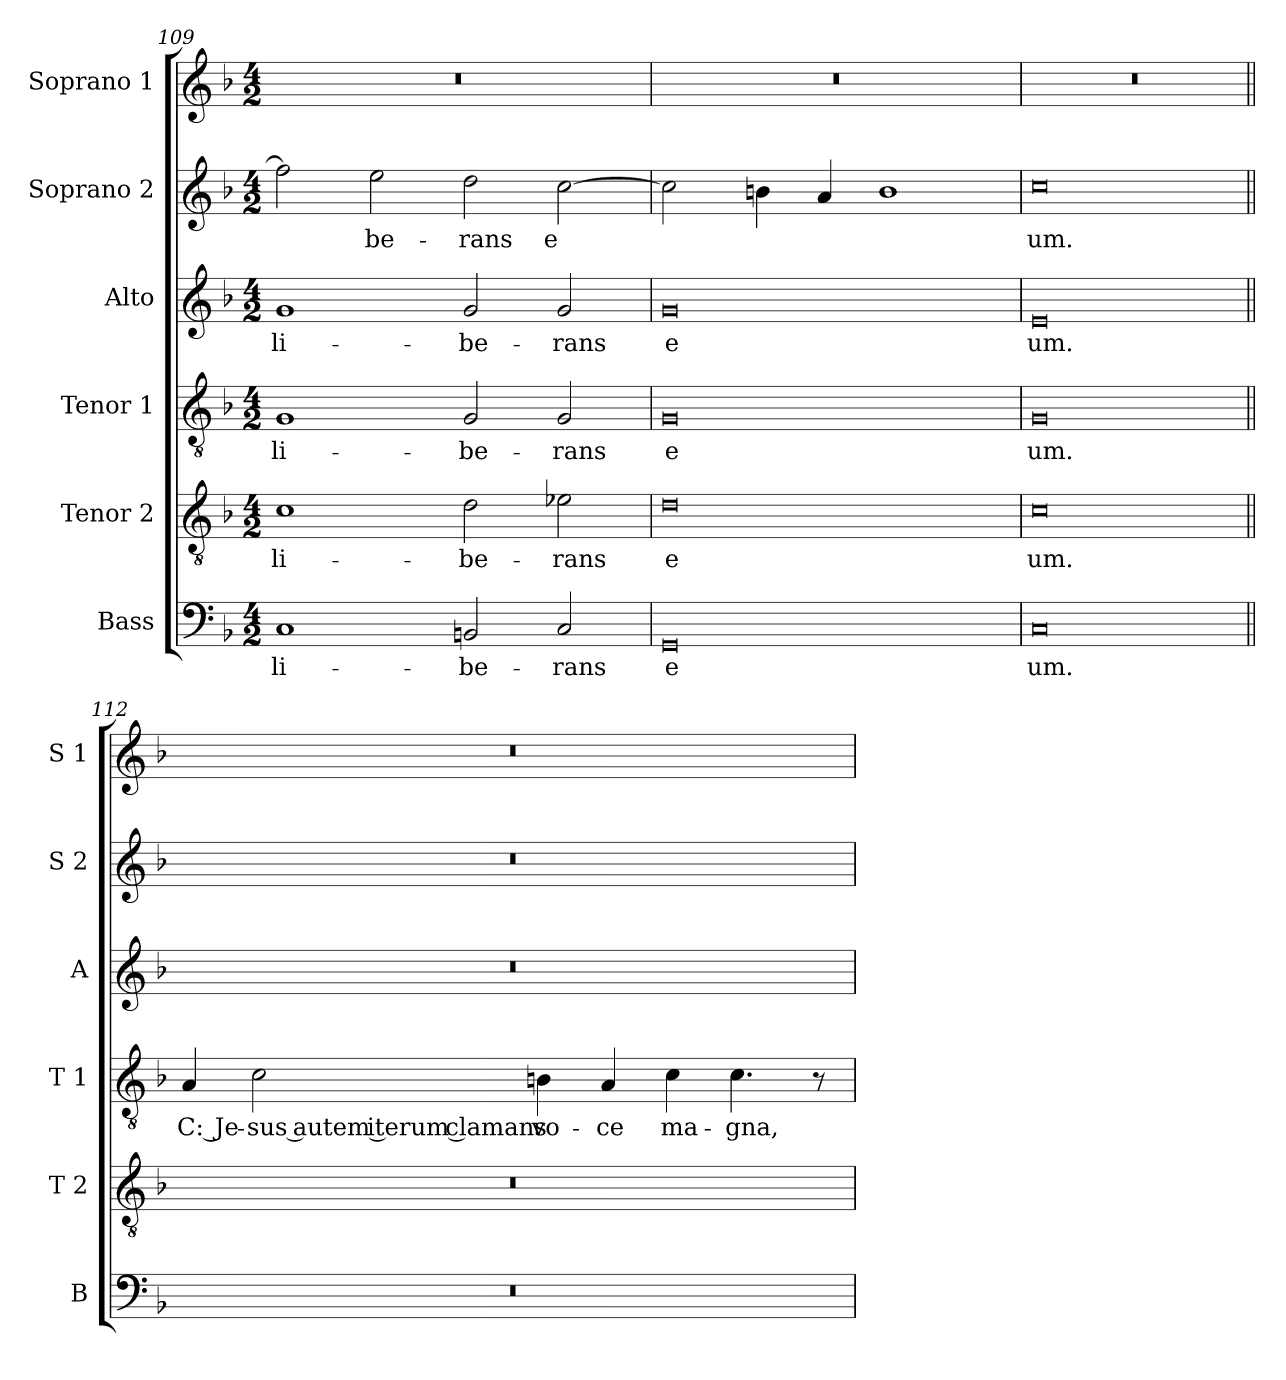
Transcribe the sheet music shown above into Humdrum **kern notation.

**kern	**text	**kern	**text	**kern	**text	**kern	**text	**kern	**text	**kern
*part6	*part6	*part5	*part5	*part4	*part4	*part3	*part3	*part2	*part2	*part1
*staff6	*staff6	*staff5	*staff5	*staff4	*staff4	*staff3	*staff3	*staff2	*staff2	*staff1
*I"Bass	*	*I"Tenor 2	*	*I"Tenor 1	*	*I"Alto	*	*I"Soprano 2	*	*I"Soprano 1
*I'B	*	*I'T 2	*	*I'T 1	*	*I'A	*	*I'S 2	*	*I'S 1
*clefF4	*	*clefGv2	*	*clefGv2	*	*clefG2	*	*clefG2	*	*clefG2
*k[b-]	*	*k[b-]	*	*k[b-]	*	*k[b-]	*	*k[b-]	*	*k[b-]
*F:	*	*F:	*	*F:	*	*F:	*	*F:	*	*F:
*M4/2	*	*M4/2	*	*M4/2	*	*M4/2	*	*M4/2	*	*M4/2
=109	=109	=109	=109	=109	=109	=109	=109	=109	=109	=109
!	!LO:LY:b	!	!	!	!	!	!	!	!	!
!	!	!	!LO:LY:b	!	!	!	!	!	!	!
!	!	!	!	!	!LO:LY:b	!	!	!	!	!
!	!	!	!	!	!	!	!LO:LY:b	!	!	!
1C	li-	1c	li-	1G	li-	1g	li-	2ff\]	.	0r
!	!	!	!	!	!	!	!	!	!LO:LY:b	!
.	.	.	.	.	.	.	.	2ee\	-be-	.
!	!LO:LY:b	!	!	!	!	!	!	!	!	!
!	!	!	!LO:LY:b	!	!	!	!	!	!	!
!	!	!	!	!	!LO:LY:b	!	!	!	!	!
!	!	!	!	!	!	!	!LO:LY:b	!	!	!
!	!	!	!	!	!	!	!	!	!LO:LY:b	!
2BBn/	-be-	2d\	-be-	2G/	-be-	2g/	-be-	2dd\	-rans	.
!	!LO:LY:b	!	!	!	!	!	!	!	!	!
!	!	!	!LO:LY:b	!	!	!	!	!	!	!
!	!	!	!	!	!LO:LY:b	!	!	!	!	!
!	!	!	!	!	!	!	!LO:LY:b	!	!	!
!	!	!	!	!	!	!	!	!	!LO:LY:b	!
2C/	-rans	2e-X\	-rans	2G/	-rans	2g/	-rans	[2cc\	e	.
!!LO:LB:g=z
=110	=110	=110	=110	=110	=110	=110	=110	=110	=110	=110
!	!LO:LY:b	!	!	!	!	!	!	!	!	!
!	!	!	!LO:LY:b	!	!	!	!	!	!	!
!	!	!	!	!	!LO:LY:b	!	!	!	!	!
!	!	!	!	!	!	!	!LO:LY:b	!	!	!
0GG	e	0d	e	0G	e	0g	e	2cc\]	.	0r
.	.	.	.	.	.	.	.	4bn\	.	.
.	.	.	.	.	.	.	.	4a/	.	.
.	.	.	.	.	.	.	.	1b	.	.
=111	=111	=111	=111	=111	=111	=111	=111	=111	=111	=111
!	!LO:LY:b	!	!	!	!	!	!	!	!	!
!	!	!	!LO:LY:b	!	!	!	!	!	!	!
!	!	!	!	!	!LO:LY:b	!	!	!	!	!
!	!	!	!	!	!	!	!LO:LY:b	!	!	!
!	!	!	!	!	!	!	!	!	!LO:LY:b	!
0C	um.	0c	um.	0G	um.	0e	um.	0cc	um.	0r
=112||	=112||	=112||	=112||	=112||	=112||	=112||	=112||	=112||	=112||	=112||
!	!	!	!	!	!LO:LY:b	!	!	!	!	!
0r	.	0r	.	4A/	C: Je-	0r	.	0r	.	0r
!	!	!	!	!	!LO:LY:b	!	!	!	!	!
.	.	.	.	2c\	-sus autem iterum clamans	.	.	.	.	.
!	!	!	!	!	!LO:LY:b	!	!	!	!	!
.	.	.	.	4Bn\	vo-	.	.	.	.	.
!	!	!	!	!	!LO:LY:b	!	!	!	!	!
.	.	.	.	4A/	-ce	.	.	.	.	.
!	!	!	!	!	!LO:LY:b	!	!	!	!	!
.	.	.	.	4c\	ma-	.	.	.	.	.
!	!	!	!	!	!LO:LY:b	!	!	!	!	!
.	.	.	.	4.c\	-gna,	.	.	.	.	.
.	.	.	.	8r	.	.	.	.	.	.
=	=	=	=	=	=	=	=	=	=	=
*-	*-	*-	*-	*-	*-	*-	*-	*-	*-	*-
